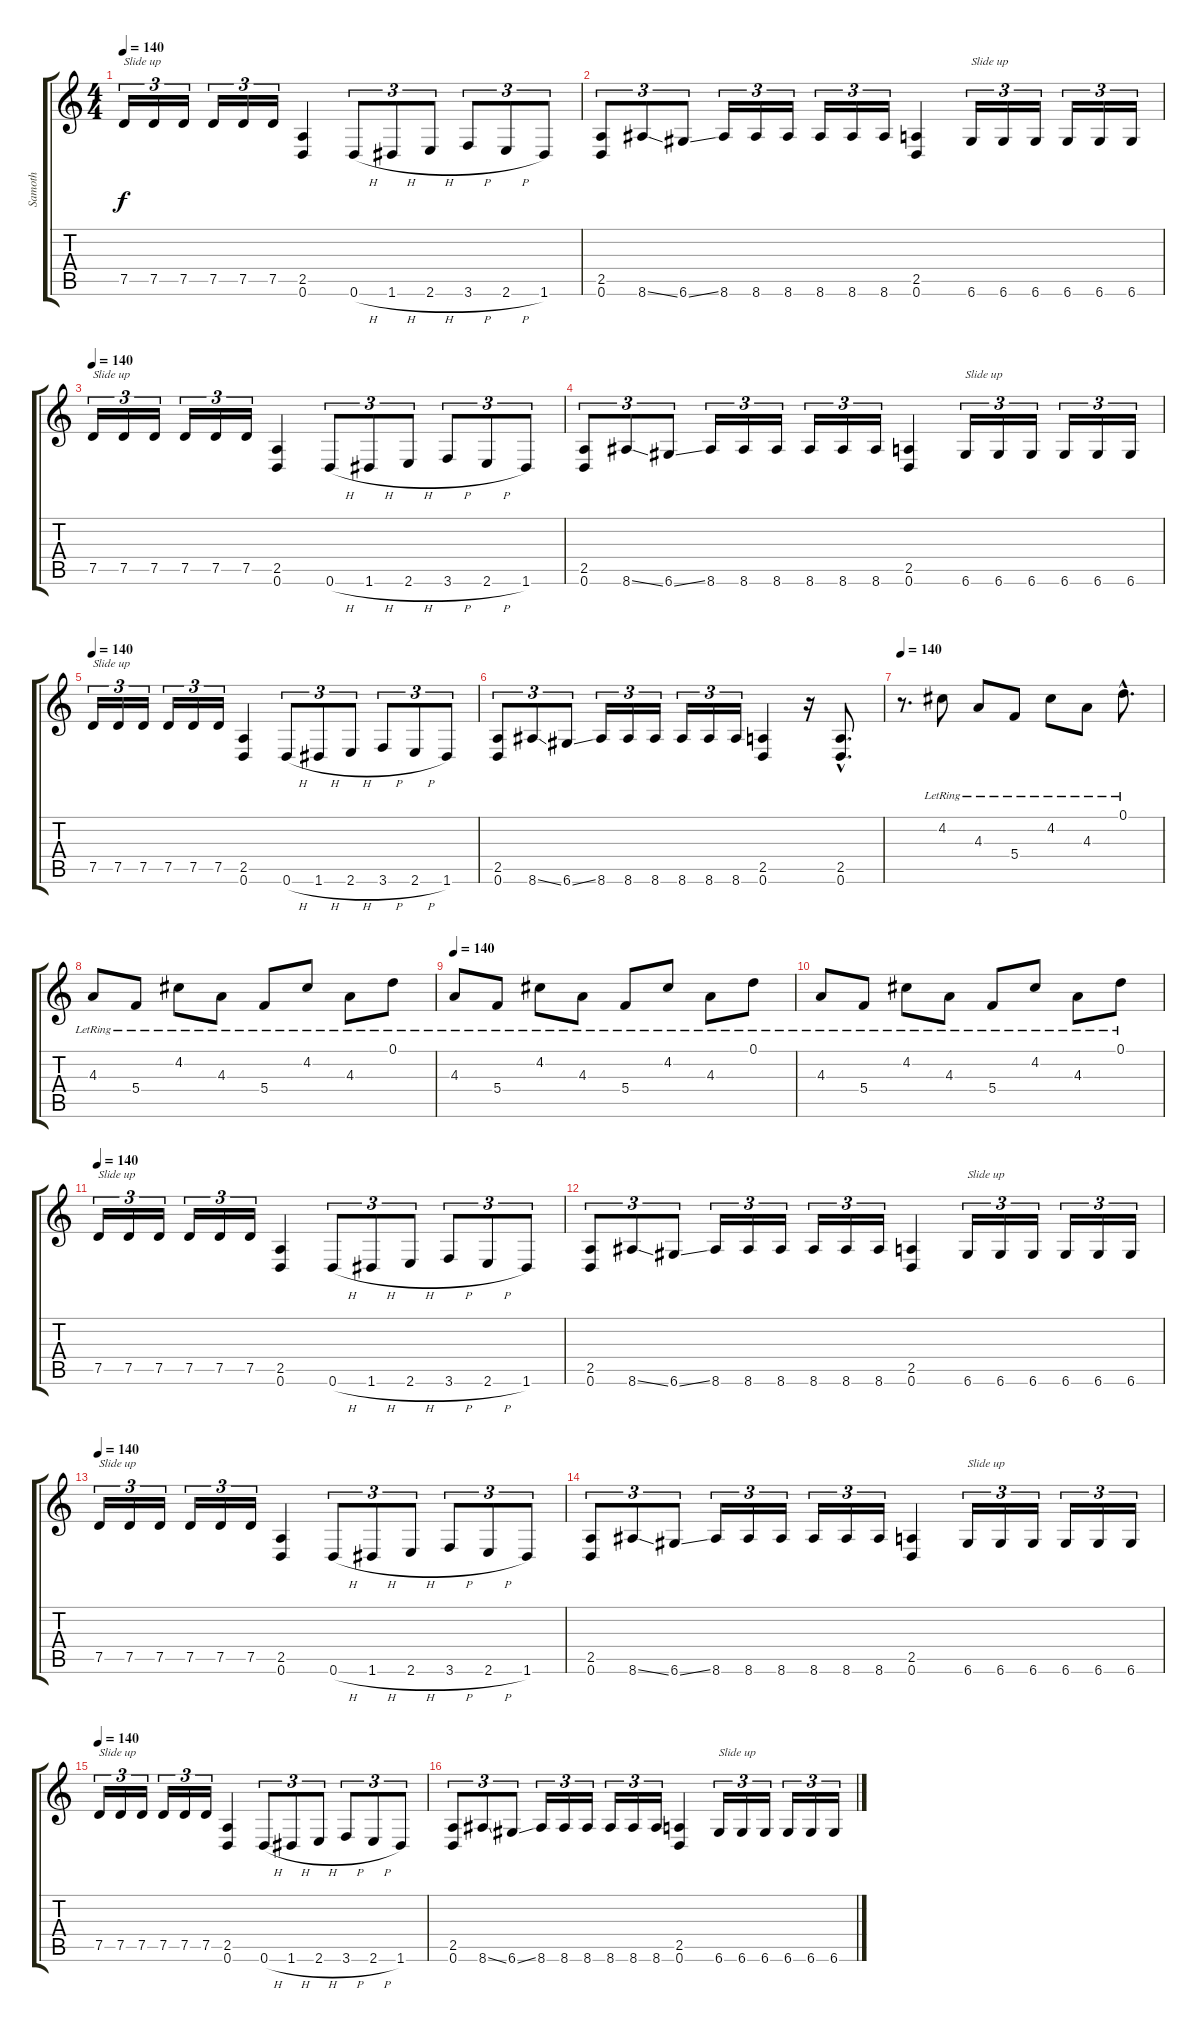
\track ("Samoth" "Samoth") {instrument distortionguitar}
\staff {score tabs}
\tuning (D4 A3 F3 C3 G2 D2) {hide}
\ts (4 4)
\tempo 140
\clef g2
\ks c
7.5.16{tu (3 2) txt "Slide up" dy f} 7.5.16{tu (3 2)} 7.5.16{tu (3 2)} 7.5.16{tu (3 2)} 7.5.16{tu (3 2)} 7.5.16{tu (3 2)} (2.5 0.6).4 0.6{h}.8{tu (3 2)} 1.6{h}.8{tu (3 2)} 2.6{h}.8{tu (3 2)} 3.6{h}.8{tu (3 2)} 2.6{h}.8{tu (3 2)} 1.6.8{tu (3 2)} |
(2.5 0.6).8{tu (3 2)} 8.6{ss}.8{tu (3 2)} 6.6{ss}.8{tu (3 2)} 8.6.16{tu (3 2)} 8.6.16{tu (3 2)} 8.6.16{tu (3 2)} 8.6.16{tu (3 2)} 8.6.16{tu (3 2)} 8.6.16{tu (3 2)} (2.5 0.6).4 6.6.16{tu (3 2) txt "Slide up"} 6.6.16{tu (3 2)} 6.6.16{tu (3 2)} 6.6.16{tu (3 2)} 6.6.16{tu (3 2)} 6.6.16{tu (3 2)} |
\tempo 140
7.5.16{tu (3 2) txt "Slide up"} 7.5.16{tu (3 2)} 7.5.16{tu (3 2)} 7.5.16{tu (3 2)} 7.5.16{tu (3 2)} 7.5.16{tu (3 2)} (2.5 0.6).4 0.6{h}.8{tu (3 2)} 1.6{h}.8{tu (3 2)} 2.6{h}.8{tu (3 2)} 3.6{h}.8{tu (3 2)} 2.6{h}.8{tu (3 2)} 1.6.8{tu (3 2)} |
(2.5 0.6).8{tu (3 2)} 8.6{ss}.8{tu (3 2)} 6.6{ss}.8{tu (3 2)} 8.6.16{tu (3 2)} 8.6.16{tu (3 2)} 8.6.16{tu (3 2)} 8.6.16{tu (3 2)} 8.6.16{tu (3 2)} 8.6.16{tu (3 2)} (2.5 0.6).4 6.6.16{tu (3 2) txt "Slide up"} 6.6.16{tu (3 2)} 6.6.16{tu (3 2)} 6.6.16{tu (3 2)} 6.6.16{tu (3 2)} 6.6.16{tu (3 2)} |
\tempo 140
7.5.16{tu (3 2) txt "Slide up"} 7.5.16{tu (3 2)} 7.5.16{tu (3 2)} 7.5.16{tu (3 2)} 7.5.16{tu (3 2)} 7.5.16{tu (3 2)} (2.5 0.6).4 0.6{h}.8{tu (3 2)} 1.6{h}.8{tu (3 2)} 2.6{h}.8{tu (3 2)} 3.6{h}.8{tu (3 2)} 2.6{h}.8{tu (3 2)} 1.6.8{tu (3 2)} |
(2.5 0.6).8{tu (3 2)} 8.6{ss}.8{tu (3 2)} 6.6{ss}.8{tu (3 2)} 8.6.16{tu (3 2)} 8.6.16{tu (3 2)} 8.6.16{tu (3 2)} 8.6.16{tu (3 2)} 8.6.16{tu (3 2)} 8.6.16{tu (3 2)} (2.5 0.6).4 r.16 (2.5{hac} 0.6{hac}).8{d} |
\tempo 140
r.8{d} 4.2{lr}.8 4.3{lr}.8 5.4{lr}.8 4.2{lr}.8 4.3{lr}.8 0.1{hac lr}.8{d} |
4.3{lr}.8 5.4{lr}.8 4.2{lr}.8 4.3{lr}.8 5.4{lr}.8 4.2{lr}.8 4.3{lr}.8 0.1{lr}.8 |
\tempo 140
4.3{lr}.8 5.4{lr}.8 4.2{lr}.8 4.3{lr}.8 5.4{lr}.8 4.2{lr}.8 4.3{lr}.8 0.1{lr}.8 |
4.3{lr}.8 5.4{lr}.8 4.2{lr}.8 4.3{lr}.8 5.4{lr}.8 4.2{lr}.8 4.3{lr}.8 0.1{lr}.8 |
\tempo 140
7.5.16{tu (3 2) txt "Slide up"} 7.5.16{tu (3 2)} 7.5.16{tu (3 2)} 7.5.16{tu (3 2)} 7.5.16{tu (3 2)} 7.5.16{tu (3 2)} (2.5 0.6).4 0.6{h}.8{tu (3 2)} 1.6{h}.8{tu (3 2)} 2.6{h}.8{tu (3 2)} 3.6{h}.8{tu (3 2)} 2.6{h}.8{tu (3 2)} 1.6.8{tu (3 2)} |
(2.5 0.6).8{tu (3 2)} 8.6{ss}.8{tu (3 2)} 6.6{ss}.8{tu (3 2)} 8.6.16{tu (3 2)} 8.6.16{tu (3 2)} 8.6.16{tu (3 2)} 8.6.16{tu (3 2)} 8.6.16{tu (3 2)} 8.6.16{tu (3 2)} (2.5 0.6).4 6.6.16{tu (3 2) txt "Slide up"} 6.6.16{tu (3 2)} 6.6.16{tu (3 2)} 6.6.16{tu (3 2)} 6.6.16{tu (3 2)} 6.6.16{tu (3 2)} |
\tempo 140
7.5.16{tu (3 2) txt "Slide up"} 7.5.16{tu (3 2)} 7.5.16{tu (3 2)} 7.5.16{tu (3 2)} 7.5.16{tu (3 2)} 7.5.16{tu (3 2)} (2.5 0.6).4 0.6{h}.8{tu (3 2)} 1.6{h}.8{tu (3 2)} 2.6{h}.8{tu (3 2)} 3.6{h}.8{tu (3 2)} 2.6{h}.8{tu (3 2)} 1.6.8{tu (3 2)} |
(2.5 0.6).8{tu (3 2)} 8.6{ss}.8{tu (3 2)} 6.6{ss}.8{tu (3 2)} 8.6.16{tu (3 2)} 8.6.16{tu (3 2)} 8.6.16{tu (3 2)} 8.6.16{tu (3 2)} 8.6.16{tu (3 2)} 8.6.16{tu (3 2)} (2.5 0.6).4 6.6.16{tu (3 2) txt "Slide up"} 6.6.16{tu (3 2)} 6.6.16{tu (3 2)} 6.6.16{tu (3 2)} 6.6.16{tu (3 2)} 6.6.16{tu (3 2)} |
\tempo 140
7.5.16{tu (3 2) txt "Slide up"} 7.5.16{tu (3 2)} 7.5.16{tu (3 2)} 7.5.16{tu (3 2)} 7.5.16{tu (3 2)} 7.5.16{tu (3 2)} (2.5 0.6).4 0.6{h}.8{tu (3 2)} 1.6{h}.8{tu (3 2)} 2.6{h}.8{tu (3 2)} 3.6{h}.8{tu (3 2)} 2.6{h}.8{tu (3 2)} 1.6.8{tu (3 2)} |
(2.5 0.6).8{tu (3 2)} 8.6{ss}.8{tu (3 2)} 6.6{ss}.8{tu (3 2)} 8.6.16{tu (3 2)} 8.6.16{tu (3 2)} 8.6.16{tu (3 2)} 8.6.16{tu (3 2)} 8.6.16{tu (3 2)} 8.6.16{tu (3 2)} (2.5 0.6).4 6.6.16{tu (3 2) txt "Slide up"} 6.6.16{tu (3 2)} 6.6.16{tu (3 2)} 6.6.16{tu (3 2)} 6.6.16{tu (3 2)} 6.6.16{tu (3 2)}
